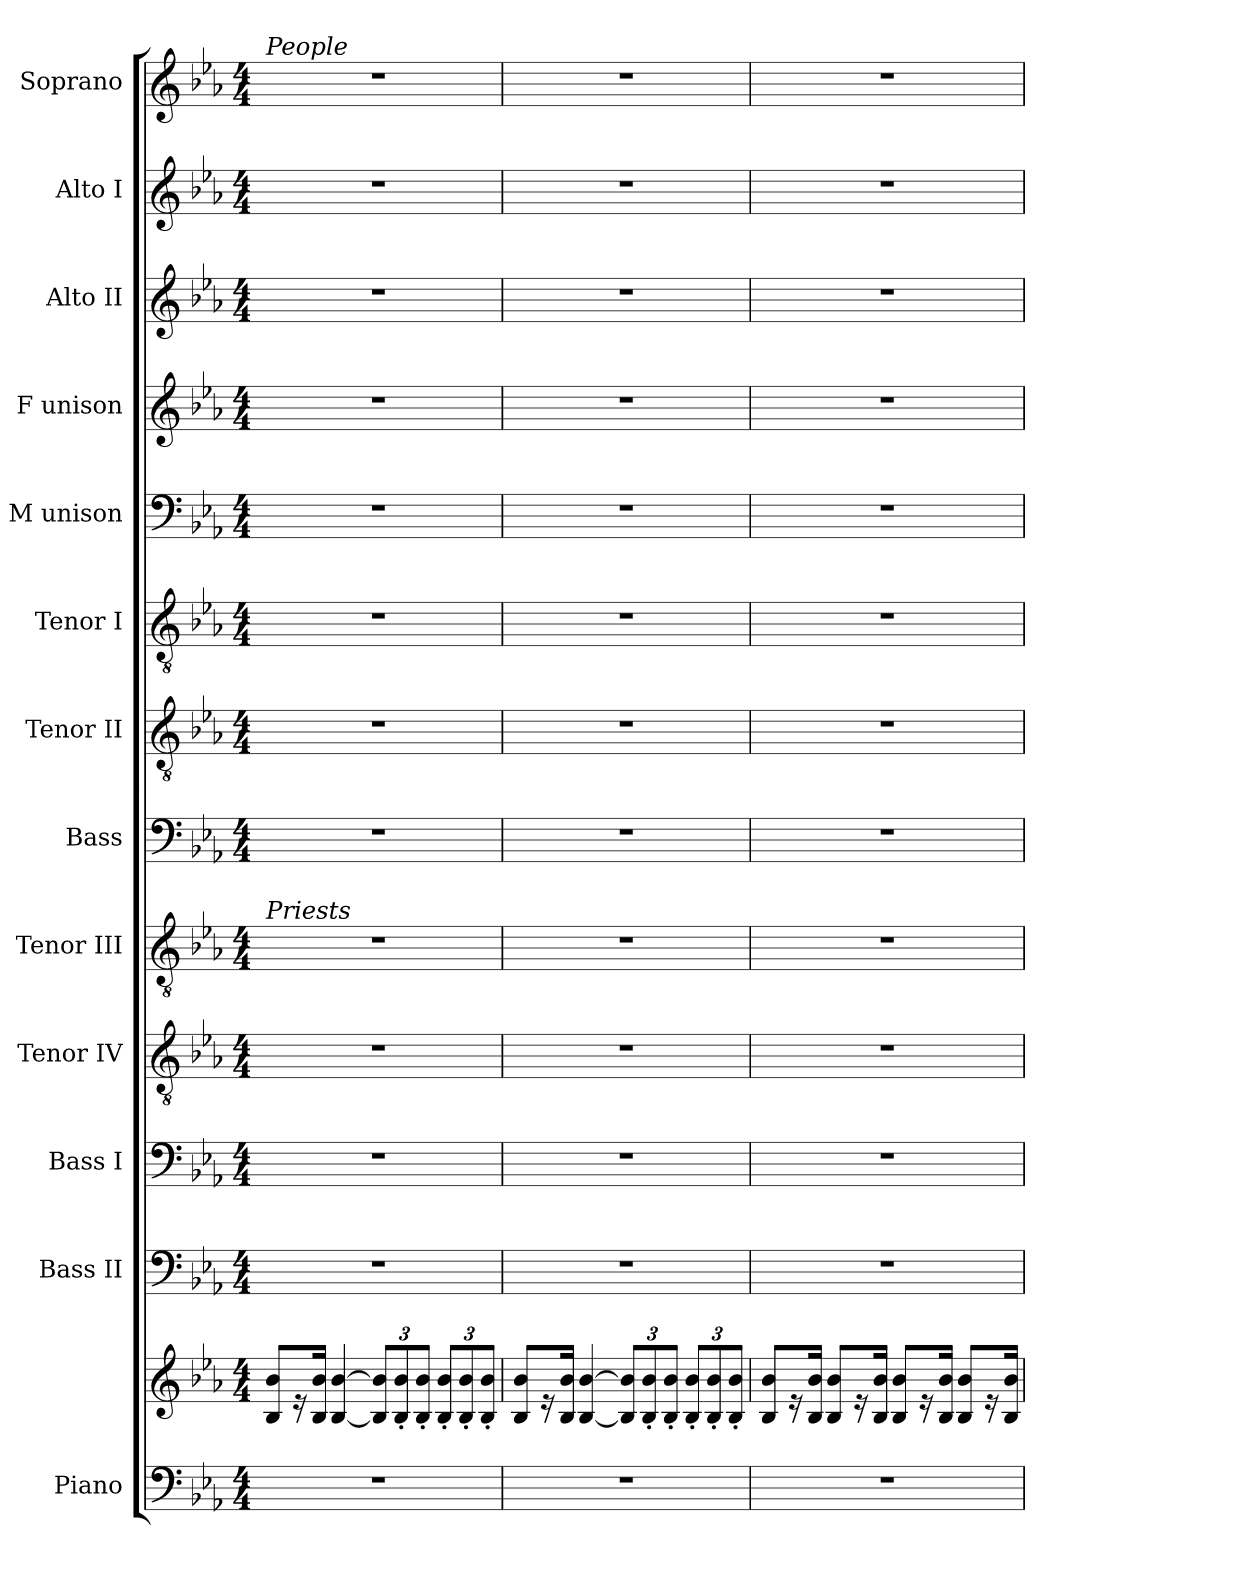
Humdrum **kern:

**kern	**kern	**kern	**kern	**kern	**kern	**kern	**kern	**kern	**kern	**kern	**kern	**kern	**kern
*part13	*part13	*part12	*part11	*part10	*part9	*part8	*part7	*part6	*part5	*part4	*part3	*part2	*part1
*staff14	*staff13	*staff12	*staff11	*staff10	*staff9	*staff8	*staff7	*staff6	*staff5	*staff4	*staff3	*staff2	*staff1
*I"Piano	*	*I"Bass II	*I"Bass I	*I"Tenor IV	*I"Tenor III	*I"Bass	*I"Tenor II	*I"Tenor I	*I"M unison	*I"F unison	*I"Alto II	*I"Alto I	*I"Soprano
*I'Pno.	*	*I'B.II	*I'B.I	*I'T.IV	*I'T.III	*I'B.	*I'T.II	*I'T.I	*I'M.u.	*I'F.u.	*I'A.II	*I'A.I	*I'S.
*clefF4	*clefG2	*clefF4	*clefF4	*clefGv2	*clefGv2	*clefF4	*clefGv2	*clefGv2	*clefF4	*clefG2	*clefG2	*clefG2	*clefG2
*k[b-e-a-]	*k[b-e-a-]	*k[b-e-a-]	*k[b-e-a-]	*k[b-e-a-]	*k[b-e-a-]	*k[b-e-a-]	*k[b-e-a-]	*k[b-e-a-]	*k[b-e-a-]	*k[b-e-a-]	*k[b-e-a-]	*k[b-e-a-]	*k[b-e-a-]
*M4/4	*M4/4	*M4/4	*M4/4	*M4/4	*M4/4	*M4/4	*M4/4	*M4/4	*M4/4	*M4/4	*M4/4	*M4/4	*M4/4
=1	=1	=1	=1	=1	=1	=1	=1	=1	=1	=1	=1	=1	=1
!	!	!	!	!	!	!	!	!	!	!	!	!	!LO:TX:a:i:t=People
!	!	!	!	!	!LO:TX:a:i:t=Priests	!	!	!	!	!	!	!	!
1r	8B-/ 8b-/L	1r	1r	1r	1r	1r	1r	1r	1r	1r	1r	1r	1r
.	16r	.	.	.	.	.	.	.	.	.	.	.	.
.	16B-/ 16b-/Jk	.	.	.	.	.	.	.	.	.	.	.	.
.	[4B-/ [4b-/	.	.	.	.	.	.	.	.	.	.	.	.
*	*Xbrackettup	*	*	*	*	*	*	*	*	*	*	*	*
.	12B-/] 12b-/]L	.	.	.	.	.	.	.	.	.	.	.	.
.	12B-/' 12b-/'	.	.	.	.	.	.	.	.	.	.	.	.
.	12B-/' 12b-/'J	.	.	.	.	.	.	.	.	.	.	.	.
.	12B-/' 12b-/'L	.	.	.	.	.	.	.	.	.	.	.	.
.	12B-/' 12b-/'	.	.	.	.	.	.	.	.	.	.	.	.
.	12B-/' 12b-/'J	.	.	.	.	.	.	.	.	.	.	.	.
=2	=2	=2	=2	=2	=2	=2	=2	=2	=2	=2	=2	=2	=2
1r	8B-/ 8b-/L	1r	1r	1r	1r	1r	1r	1r	1r	1r	1r	1r	1r
.	16r	.	.	.	.	.	.	.	.	.	.	.	.
.	16B-/ 16b-/Jk	.	.	.	.	.	.	.	.	.	.	.	.
.	[4B-/ [4b-/	.	.	.	.	.	.	.	.	.	.	.	.
.	12B-/] 12b-/]L	.	.	.	.	.	.	.	.	.	.	.	.
.	12B-/' 12b-/'	.	.	.	.	.	.	.	.	.	.	.	.
.	12B-/' 12b-/'J	.	.	.	.	.	.	.	.	.	.	.	.
.	12B-/' 12b-/'L	.	.	.	.	.	.	.	.	.	.	.	.
.	12B-/' 12b-/'	.	.	.	.	.	.	.	.	.	.	.	.
.	12B-/' 12b-/'J	.	.	.	.	.	.	.	.	.	.	.	.
=3	=3	=3	=3	=3	=3	=3	=3	=3	=3	=3	=3	=3	=3
1r	8B-/ 8b-/L	1r	1r	1r	1r	1r	1r	1r	1r	1r	1r	1r	1r
.	16r	.	.	.	.	.	.	.	.	.	.	.	.
.	16B-/ 16b-/Jk	.	.	.	.	.	.	.	.	.	.	.	.
.	8B-/ 8b-/L	.	.	.	.	.	.	.	.	.	.	.	.
.	16r	.	.	.	.	.	.	.	.	.	.	.	.
.	16B-/ 16b-/Jk	.	.	.	.	.	.	.	.	.	.	.	.
.	8B-/ 8b-/L	.	.	.	.	.	.	.	.	.	.	.	.
.	16r	.	.	.	.	.	.	.	.	.	.	.	.
.	16B-/ 16b-/Jk	.	.	.	.	.	.	.	.	.	.	.	.
.	8B-/ 8b-/L	.	.	.	.	.	.	.	.	.	.	.	.
.	16r	.	.	.	.	.	.	.	.	.	.	.	.
.	16B-/ 16b-/Jk	.	.	.	.	.	.	.	.	.	.	.	.
=	=	=	=	=	=	=	=	=	=	=	=	=	=
*-	*-	*-	*-	*-	*-	*-	*-	*-	*-	*-	*-	*-	*-
